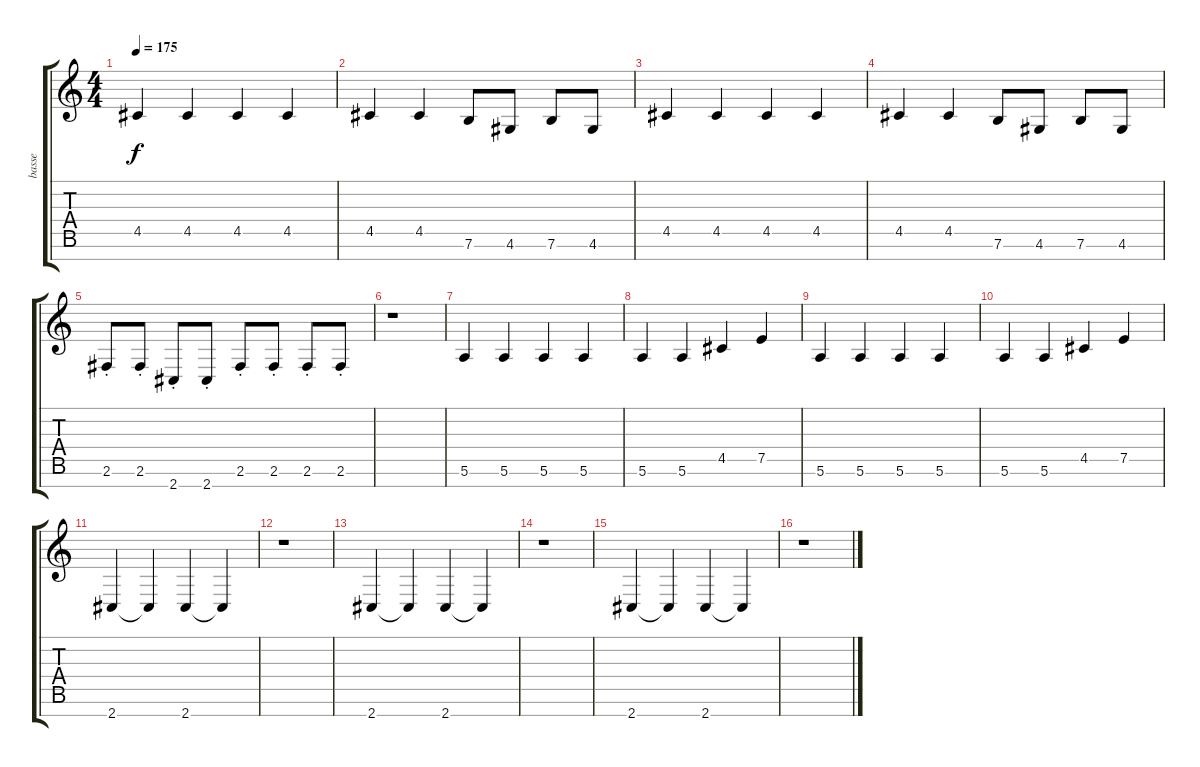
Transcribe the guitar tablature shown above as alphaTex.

\track ("basse" "basse") {instrument acousticbass}
\staff {score tabs}
\tuning (E4 B3 G3 D3 A2 E2 B1) {hide}
\ts (4 4)
\tempo 175
\clef g2
\ks c
4.5.4{dy f} 4.5.4 4.5.4 4.5.4 |
4.5.4 4.5.4 7.6.8 4.6.8 7.6.8 4.6.8 |
4.5.4 4.5.4 4.5.4 4.5.4 |
4.5.4 4.5.4 7.6.8 4.6.8 7.6.8 4.6.8 |
2.6{st}.8 2.6{st}.8 2.7{st}.8 2.7{st}.8 2.6{st}.8 2.6{st}.8 2.6{st}.8 2.6{st}.8 |
r.1 |
5.6.4 5.6.4 5.6.4 5.6.4 |
5.6.4 5.6.4 4.5.4 7.5.4 |
5.6.4 5.6.4 5.6.4 5.6.4 |
5.6.4 5.6.4 4.5.4 7.5.4 |
2.7.4 2.7{t}.4 2.7.4 2.7{t}.4 |
r.1 |
2.7.4 2.7{t}.4 2.7.4 2.7{t}.4 |
r.1 |
2.7.4 2.7{t}.4 2.7.4 2.7{t}.4 |
r.1
